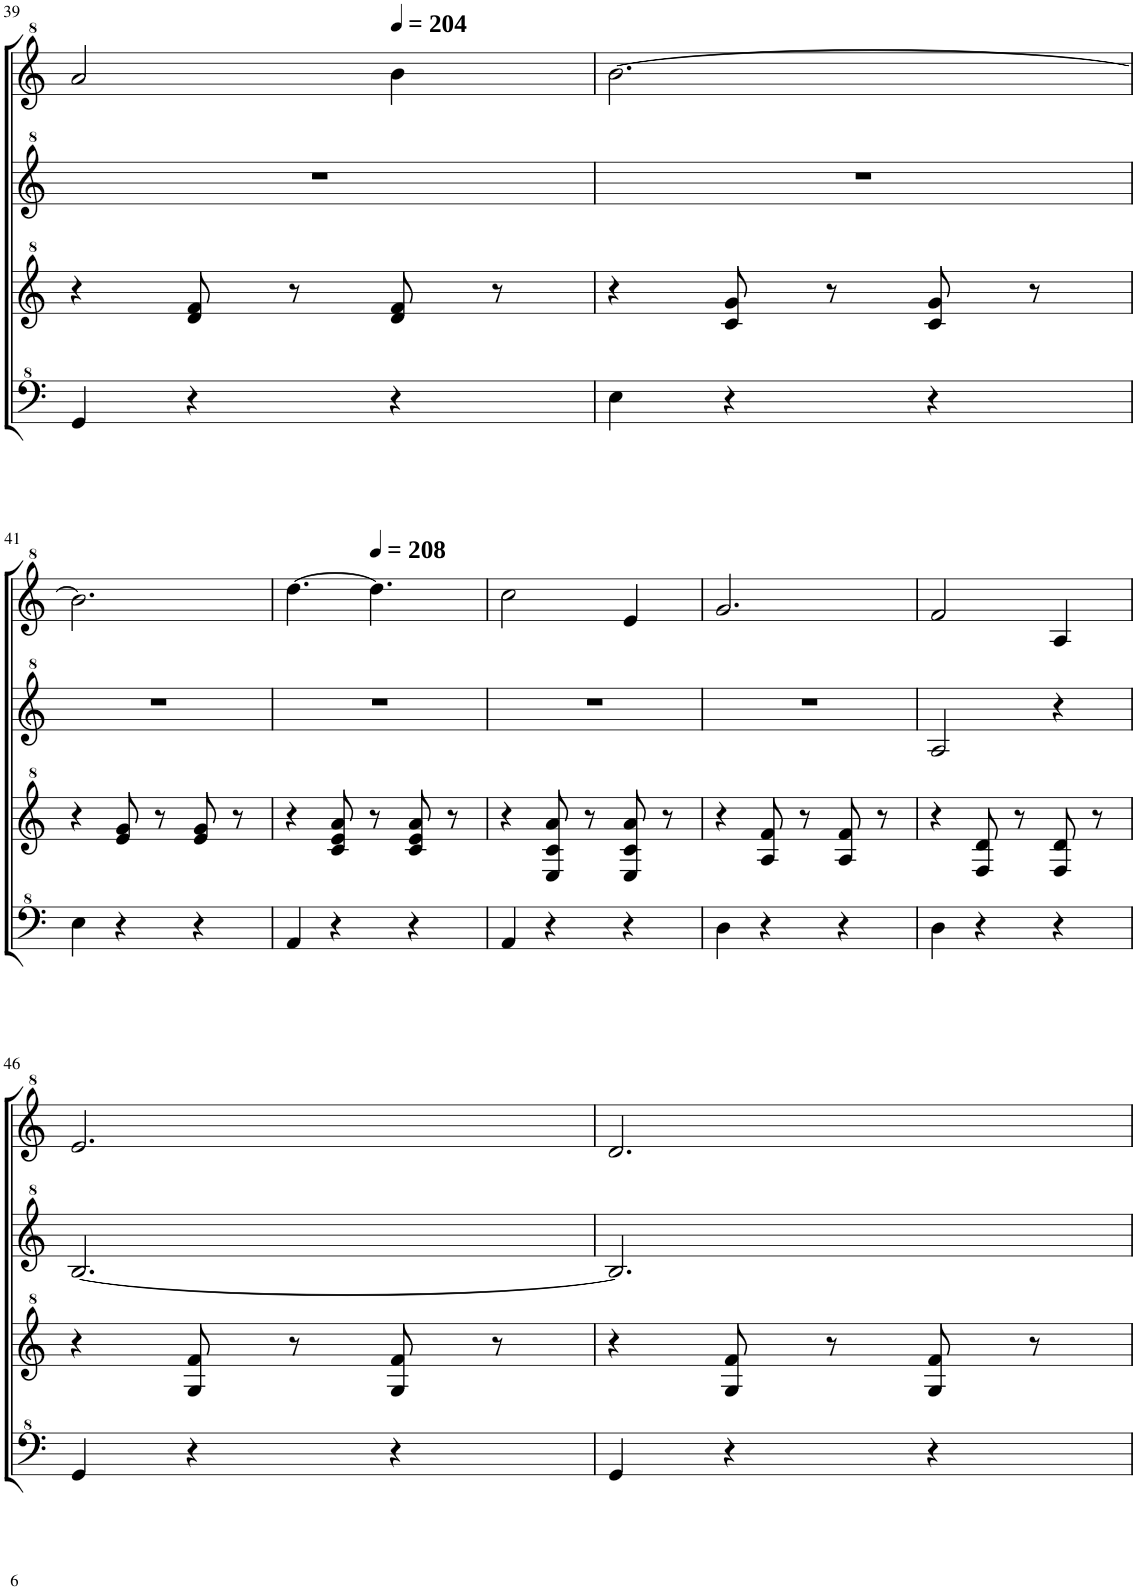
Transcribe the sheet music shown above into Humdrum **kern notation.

**kern	**kern	**kern	**kern
*part1	*part1	*part1	*part1
*staff4	*staff3	*staff2	*staff1
*I"Model III	*	*	*
!!LO:PB:g=z
*clefF^4	*clefG^2	*clefG^2	*clefG^2
*k[]	*k[]	*k[]	*k[]
*M3/4	*M3/4	*M3/4	*M3/4
=39	=39	=39	=39
4G/	4r	2.r	2aa/
4r	8dd/ 8ff/	.	.
.	8r	.	.
*	*	*	*MM204
4r	8dd/ 8ff/	.	4bb\
.	8r	.	.
=40	=40	=40	=40
4e\	4r	2.r	[2.bb\
4r	8cc/ 8gg/	.	.
.	8r	.	.
4r	8cc/ 8gg/	.	.
.	8r	.	.
!!LO:LB:g=z
=41	=41	=41	=41
4e\	4r	2.r	2.bb\]
4r	8ee/ 8gg/	.	.
.	8r	.	.
4r	8ee/ 8gg/	.	.
.	8r	.	.
=42	=42	=42	=42
4A/	4r	2.r	[4.ddd\
4r	8cc/ 8ee/ 8aa/	.	.
*	*	*	*MM208
.	8r	.	4.ddd\]
4r	8cc/ 8ee/ 8aa/	.	.
.	8r	.	.
=43	=43	=43	=43
4A/	4r	2.r	2ccc\
4r	8e/ 8cc/ 8aa/	.	.
.	8r	.	.
4r	8e/ 8cc/ 8aa/	.	4ee/
.	8r	.	.
=44	=44	=44	=44
4d\	4r	2.r	2.gg/
4r	8a/ 8ff/	.	.
.	8r	.	.
4r	8a/ 8ff/	.	.
.	8r	.	.
=45	=45	=45	=45
4d\	4r	2a/	2ff/
4r	8f/ 8dd/	.	.
.	8r	.	.
4r	8f/ 8dd/	4r	4a/
.	8r	.	.
!!LO:LB:g=z
=46	=46	=46	=46
4G/	4r	[2.b/	2.ee/
4r	8g/ 8ff/	.	.
.	8r	.	.
4r	8g/ 8ff/	.	.
.	8r	.	.
=47	=47	=47	=47
4G/	4r	2.b/]	2.dd/
4r	8g/ 8ff/	.	.
.	8r	.	.
4r	8g/ 8ff/	.	.
.	8r	.	.
=	=	=	=
*-	*-	*-	*-
